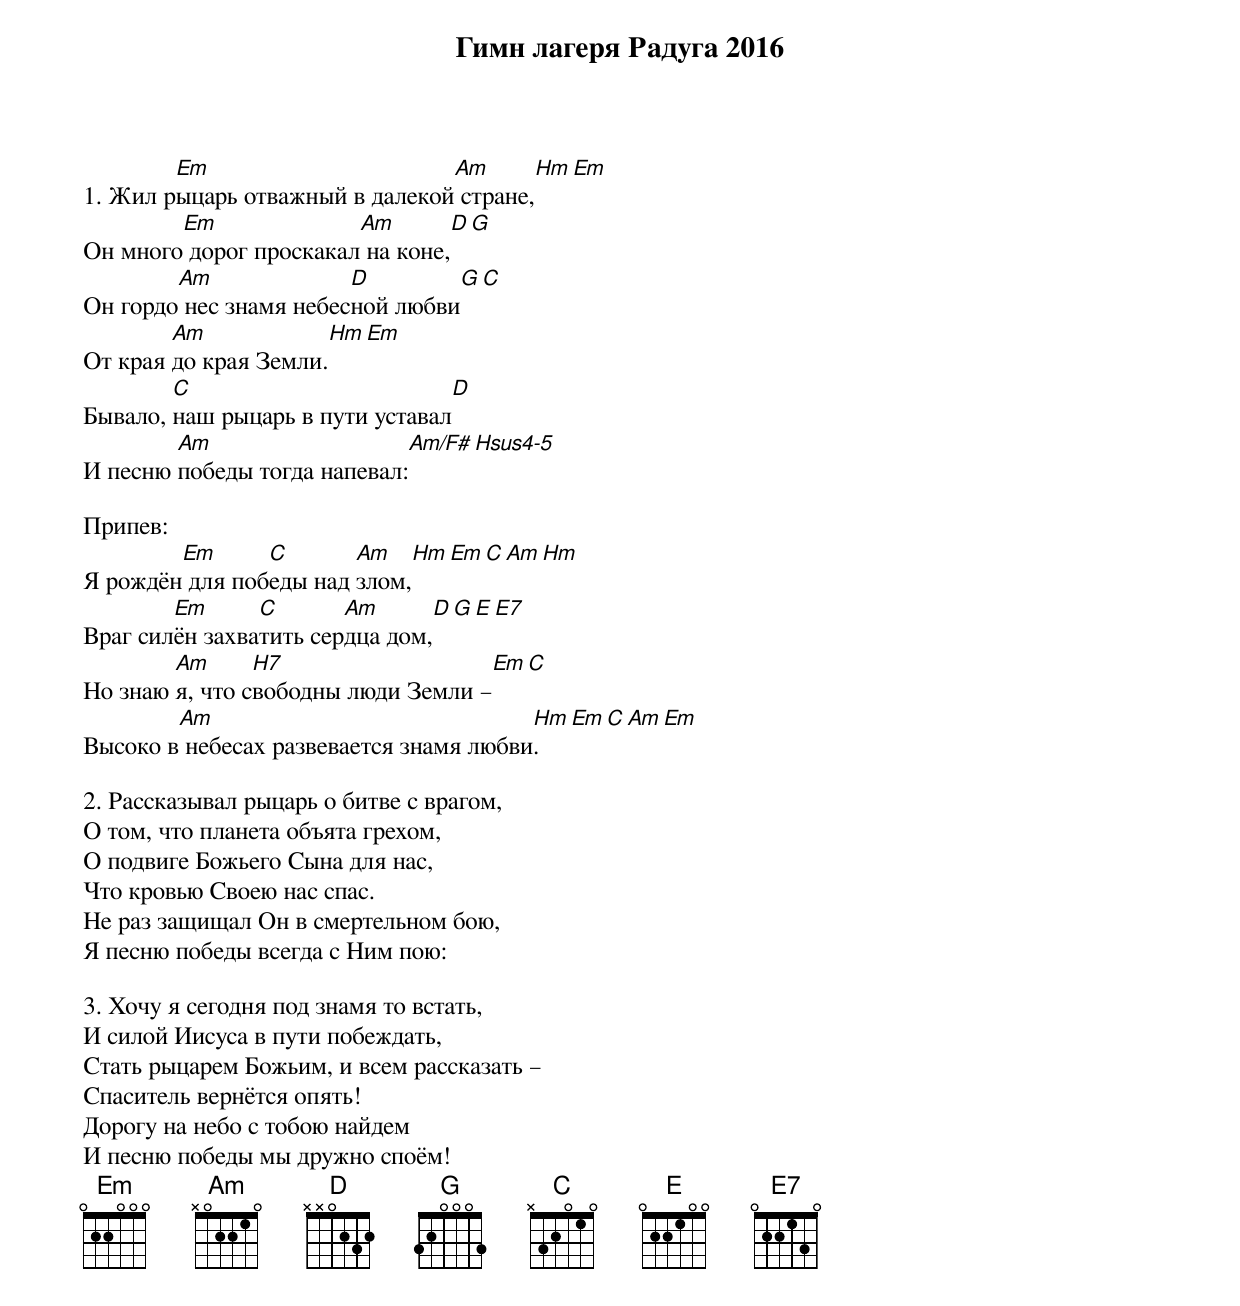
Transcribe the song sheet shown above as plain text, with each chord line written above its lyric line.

Гимн лагеря Радуга 2016

	Em			Am			Hm		Em
1. Жил рыцарь отважный в далекой стране,
	Em		Am		D		G
Он много дорог проскакал на коне,
	Am		D		G		C
Он гордо нес знамя небесной любви
	Am		Hm		Em
От края до края Земли.
	C				D
Бывало, наш рыцарь в пути уставал
	Am			Am/F#		Hsus4-5
И песню победы тогда напевал:

Припев:
	Em	C	Am	Hm 		Em C Am Hm
Я рождён для победы над злом,
	Em 	C	Am	D		G		E E7
Враг силён захватить сердца дом,
	Am	H7			Em			C
Но знаю я, что свободны люди Земли –
	Am				Hm				Em C Am Em
Высоко в небесах развевается знамя любви.

2. Рассказывал рыцарь о битве с врагом,
О том, что планета объята грехом,
О подвиге Божьего Сына для нас,
Что кровью Своею нас спас.
Не раз защищал Он в смертельном бою,
Я песню победы всегда с Ним пою:

3. Хочу я сегодня под знамя то встать,
И силой Иисуса в пути побеждать,
Стать рыцарем Божьим, и всем рассказать –
Спаситель вернётся опять!
Дорогу на небо с тобою найдем
И песню победы мы дружно споём!
